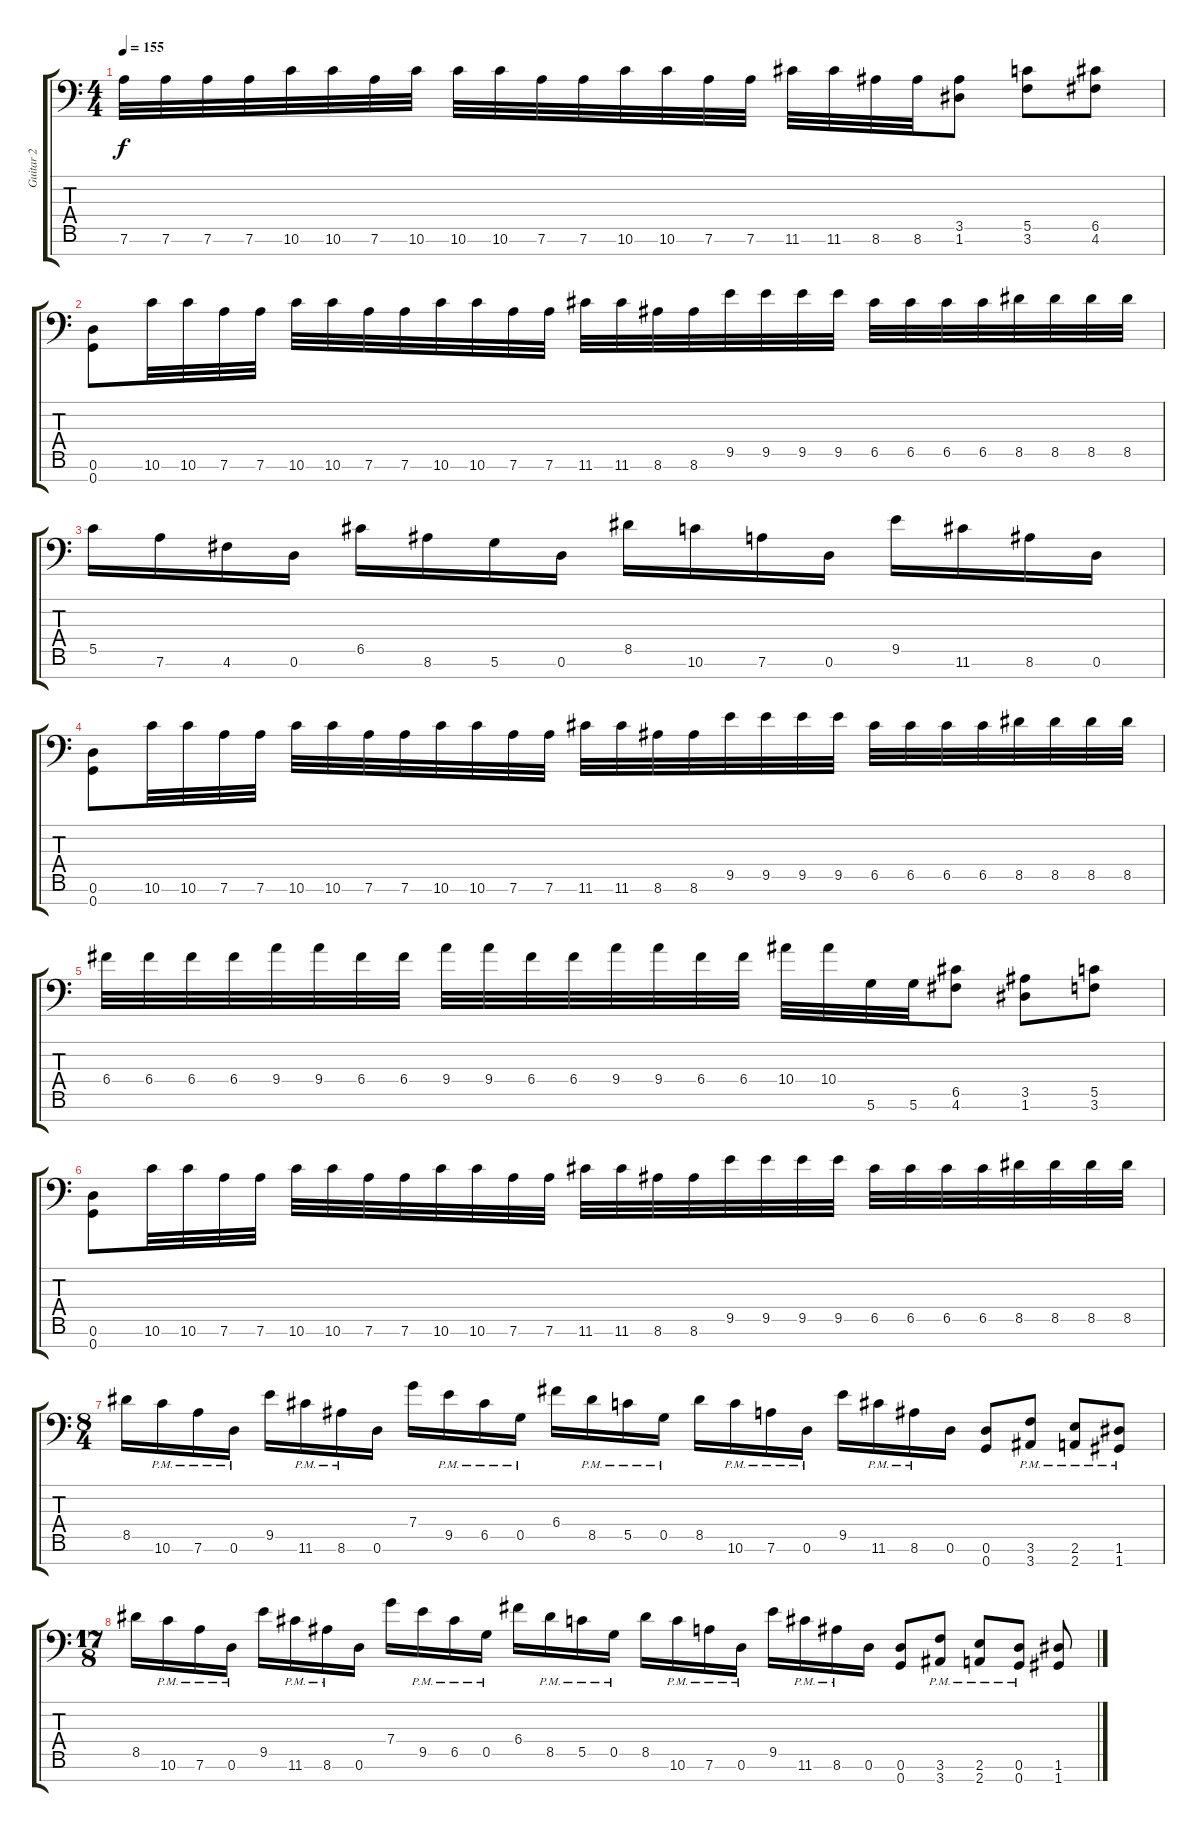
\track ("Guitar 2" "Guitar 2") {instrument distortionguitar}
\staff {score tabs}
\tuning (D4 A3 F3 C3 G2 D2 G1) {hide}
\ts (4 4)
\tempo 155
\clef f4
\ks c
7.6.32{dy f} 7.6.32 7.6.32 7.6.32 10.6.32 10.6.32 7.6.32 10.6.32 10.6.32 10.6.32 7.6.32 7.6.32 10.6.32 10.6.32 7.6.32 7.6.32 11.6.32 11.6.32 8.6.32 8.6.32 (3.5 1.6).8 (5.5 3.6).8 (6.5 4.6).8 |
(0.6 0.7).8 10.6.32 10.6.32 7.6.32 7.6.32 10.6.32 10.6.32 7.6.32 7.6.32 10.6.32 10.6.32 7.6.32 7.6.32 11.6.32 11.6.32 8.6.32 8.6.32 9.5.32 9.5.32 9.5.32 9.5.32 6.5.32 6.5.32 6.5.32 6.5.32 8.5.32 8.5.32 8.5.32 8.5.32 |
5.5.16 7.6.16 4.6.16 0.6.16 6.5.16 8.6.16 5.6.16 0.6.16 8.5.16 10.6.16 7.6.16 0.6.16 9.5.16 11.6.16 8.6.16 0.6.16 |
(0.6 0.7).8 10.6.32 10.6.32 7.6.32 7.6.32 10.6.32 10.6.32 7.6.32 7.6.32 10.6.32 10.6.32 7.6.32 7.6.32 11.6.32 11.6.32 8.6.32 8.6.32 9.5.32 9.5.32 9.5.32 9.5.32 6.5.32 6.5.32 6.5.32 6.5.32 8.5.32 8.5.32 8.5.32 8.5.32 |
6.4.32 6.4.32 6.4.32 6.4.32 9.4.32 9.4.32 6.4.32 6.4.32 9.4.32 9.4.32 6.4.32 6.4.32 9.4.32 9.4.32 6.4.32 6.4.32 10.4.32 10.4.32 5.6.32 5.6.32 (6.5 4.6).8 (3.5 1.6).8 (5.5 3.6).8 |
(0.6 0.7).8 10.6.32 10.6.32 7.6.32 7.6.32 10.6.32 10.6.32 7.6.32 7.6.32 10.6.32 10.6.32 7.6.32 7.6.32 11.6.32 11.6.32 8.6.32 8.6.32 9.5.32 9.5.32 9.5.32 9.5.32 6.5.32 6.5.32 6.5.32 6.5.32 8.5.32 8.5.32 8.5.32 8.5.32 |
\ts (8 4)
8.5.16 10.6{pm}.16 7.6{pm}.16 0.6{pm}.16 9.5.16 11.6{pm}.16 8.6{pm}.16 0.6.16 7.4.16 9.5{pm}.16 6.5{pm}.16 0.5{pm}.16 6.4.16 8.5{pm}.16 5.5{pm}.16 0.5{pm}.16 8.5.16 10.6{pm}.16 7.6{pm}.16 0.6{pm}.16 9.5.16 11.6{pm}.16 8.6{pm}.16 0.6.16 (0.6 0.7).8 (3.6{pm} 3.7{pm}).8 (2.6{pm} 2.7{pm}).8 (1.6{pm} 1.7{pm}).8 |
\ts (17 8)
8.5.16 10.6{pm}.16 7.6{pm}.16 0.6{pm}.16 9.5.16 11.6{pm}.16 8.6{pm}.16 0.6.16 7.4.16 9.5{pm}.16 6.5{pm}.16 0.5{pm}.16 6.4.16 8.5{pm}.16 5.5{pm}.16 0.5{pm}.16 8.5.16 10.6{pm}.16 7.6{pm}.16 0.6{pm}.16 9.5.16 11.6{pm}.16 8.6{pm}.16 0.6.16 (0.6 0.7).8 (3.6{pm} 3.7{pm}).8 (2.6{pm} 2.7{pm}).8 (0.6{pm} 0.7).8 (1.6 1.7).8
